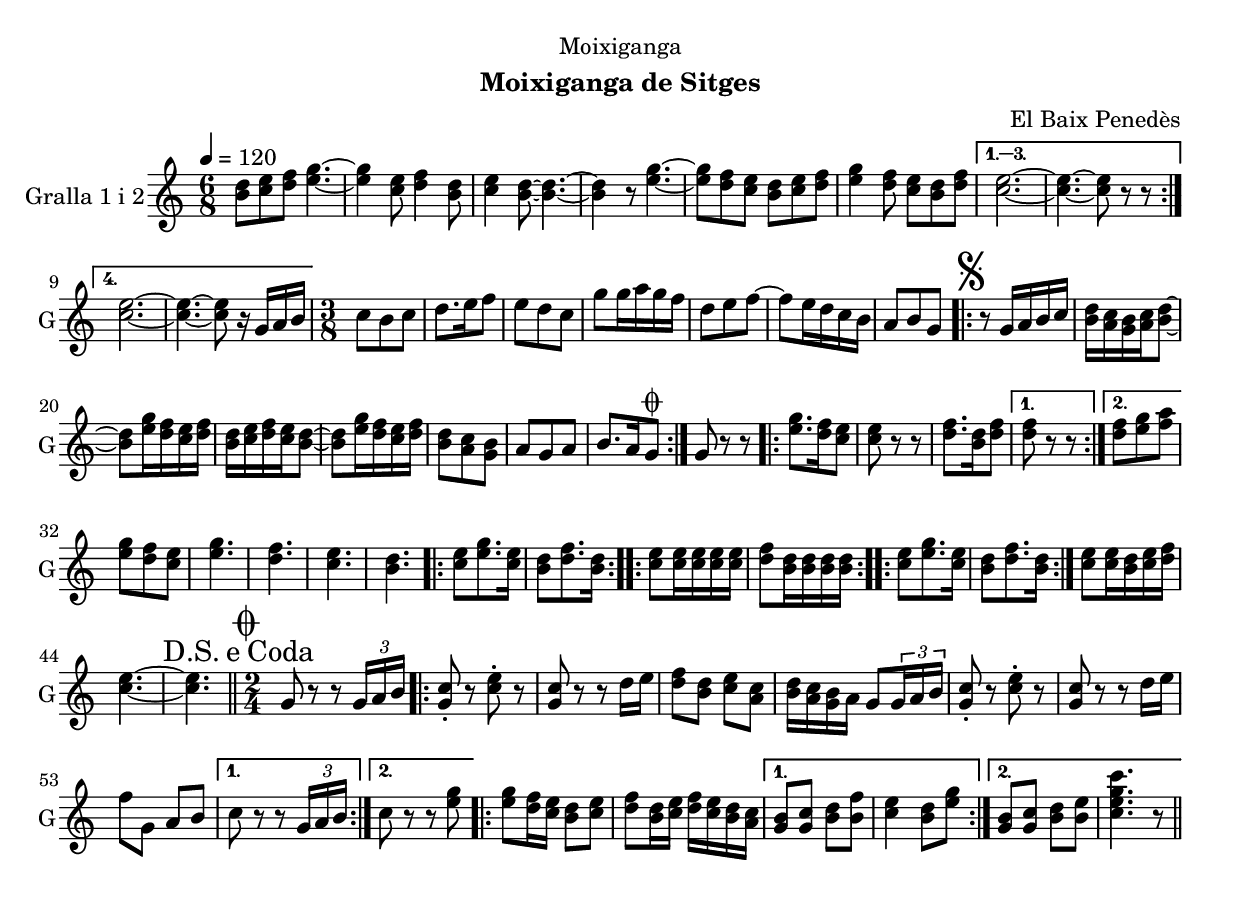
\version "2.22.1"

\header {
  dedication="Moixiganga"
  title=""
  subtitle="Moixiganga de Sitges"
  subsubtitle=""
  poet=""
  meter=""
  piece=""
  composer="El Baix Penedès"
  arranger=""
  opus=""
  instrument=""
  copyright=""
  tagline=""
}

liniaroAa =
\relative b'
{
  \tempo 4=120
  \clef treble
  \key c \major
  \time 6/8
  \repeat volta 4 { <b d>8 <c e> <d f> <e g>4. ~ ~  |
  <e g>4 <c e>8 <d f>4 <b d>8  |
  <c e>4 <b d>8 ~ ~ <b d>4. ~ ~  |
  <b d>4 r8 <e g>4. ~ ~  |
  %05
  <e g>8 <d f> <c e> <b d> <c e> <d f>  |
  <e g>4 <d f>8 <c e> <b d> <d f> }
  \alternative { { <c e>2. ~ ~  |
  <c e>4. ~ ~ <c e>8 r r }
  { <c e>2. ~ ~  |
  %10
  <c e>4. ~ ~ <c e>8 r16 g a b } }
  \time 3/8   c8 b c  |
  d8. e16 f8  |
  e8 d c  |
  g'8 g16 a g f  |
  %15
  d8 e f ~  |
  f8 e16 d c b  |
  a8 b g  |
  \repeat volta 2 { \mark \markup {\musicglyph #"scripts.segno"} r8 g16 a b c  |
  <b d>16 <a c> <g b> <a c> <b d>8 ~ ~  |
  %20
  <b d>8 <e g>16 <d f> <c e> <d f>  |
  <b d>16 <c e> <d f> <c e> <b d>8 ~ ~  |
  <b d>8 <e g>16 <d f> <c e> <d f>  |
  <b d>8 <a c> <g b>  |
  a8 g a  |
  %25
  b8. a16 g8 \coda  | }
  g8 r r  |
  \repeat volta 2 { <e' g>8. <d f>16 <c e>8  |
  <c e>8 r r  |
  <d f>8. <b d>16 <d f>8 }
  %30
  \alternative { { <d f>8 r r }
  { <d f>8 <e g> <f a> } }
  <e g>8 <d f> <c e>  |
  <e g>4.  |
  <d f>4.  |
  %35
  <c e>4.  |
  <b d>4.  |
  \repeat volta 2 { <c e>8 <e g>8. <c e>16  |
  <b d>8 <d f>8. <b d>16  | }
  \repeat volta 2 { <c e>8 <c e>16 <c e> <c e> <c e>  |
  %40
  <d f>8 <b d>16 <b d> <b d> <b d>  | }
  \repeat volta 2 { <c e>8 <e g>8. <c e>16  |
  <b d>8 <d f>8. <b d>16  | }
  <c e>8 <c e>16 <b d> <c e> <d f>  |
  <c e>4. ~ ~  |
  %45
  \mark \markup {D.S. e Coda} <c e>4.  \bar "||"
  \time 2/4   \mark \markup {\musicglyph #"scripts.coda"} g8 r r \times 2/3 { g16 a b }  |
  \repeat volta 2 { <g c>8-. r <c e>-. r  |
  <g c>8 r r d'16 e  |
  <d f>8 <b d> <c e> <a c>  |
  %50
  <b d>16 <a c> <g b> a g8 \times 2/3 { g16 a b }  |
  <g c>8-. r <c e>-. r  |
  <g c>8 r r d'16 e  |
  f8 g, a b }
  \alternative { { c8 r r \times 2/3 { g16 a b } }
  %55
  { c8 r r <e g> } }
  \repeat volta 2 {
  <e g>8 <d f>16 <c e> <b d>8 <c e>  |
  <d f>8 <b d>16 <c e> <d f> <c e> <b d> <a c> }
  \alternative { { <g b>8 <g c> <b d> <b f'>  |
  <c e>4 <b d>8 <e g> }
  %60
  { <g, b>8 <g c> <b d> <b e>  |
  <c e g c>4. r8 } } \bar "||" % kompletite
}

\score {
  \new StaffGroup {
    \override Score.RehearsalMark #'self-alignment-X = #LEFT
    <<
      \new Staff \with {instrumentName = #"Gralla 1 i 2" shortInstrumentName = #"G"} \liniaroAa
    >>
  }
  \layout {}
}
\score { \unfoldRepeats
  \new StaffGroup {
    \override Score.RehearsalMark #'self-alignment-X = #LEFT
    <<
      \new Staff \with {instrumentName = #"Gralla 1 i 2" shortInstrumentName = #"G"} \liniaroAa
    >>
  }
  \midi {
    \set Staff.midiInstrument = "oboe"
    \set DrumStaff.midiInstrument = "drums"
  }
}
